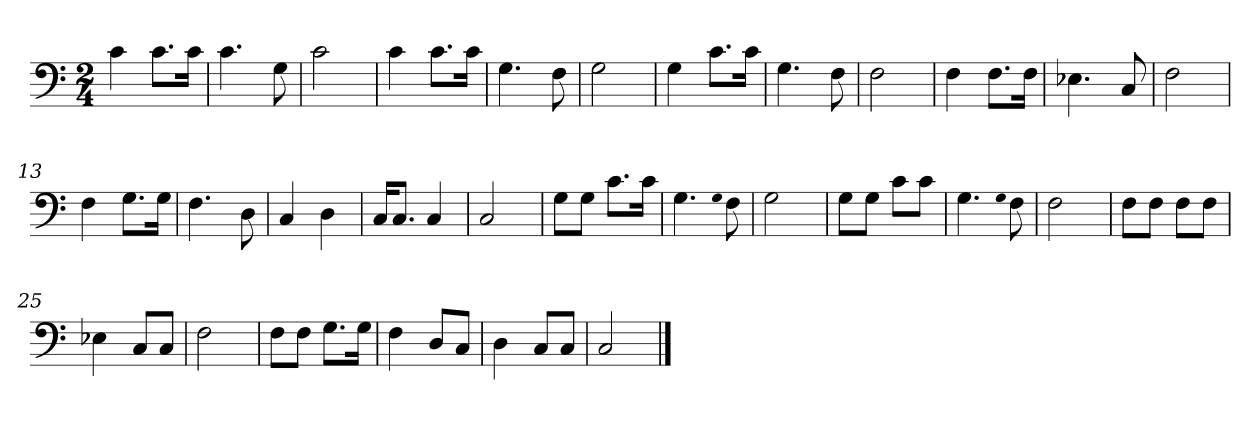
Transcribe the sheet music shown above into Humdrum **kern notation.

**kern
*part1
*staff1
*clefF4
*k[]
*M2/4
=1
4c\
8.c\L
16c\Jk
=2
4.c\
8G\
=3
2c\
=4
4c\
8.c\L
16c\Jk
=5
4.G\
8F\
=6
2G\
=7
4G\
8.c\L
16c\Jk
=8
4.G\
8F\
=9
2F\
=10
4F\
8.F\L
16F\Jk
=11
4.E-X\
8C/
=12
2F\
=13
4F\
8.G\L
16G\Jk
=14
4.F\
8D\
=15
4C/
4D\
=16
16C/KL
8.C/J
4C/
=17
2C/
=18
8G\L
8G\J
8.c\L
16c\Jk
=19
4.G\
qG
8F\
=20
2G\
=21
8G\L
8G\J
8c\L
8c\J
=22
4.G\
qG
8F\
=23
2F\
=24
8F\L
8F\J
8F\L
8F\J
=25
4E-X\
8C/L
8C/J
=26
2F\
=27
8F\L
8F\J
8.G\L
16G\Jk
=28
4F\
8D/L
8C/J
=29
4D\
8C/L
8C/J
=30
2C/
==
*-
